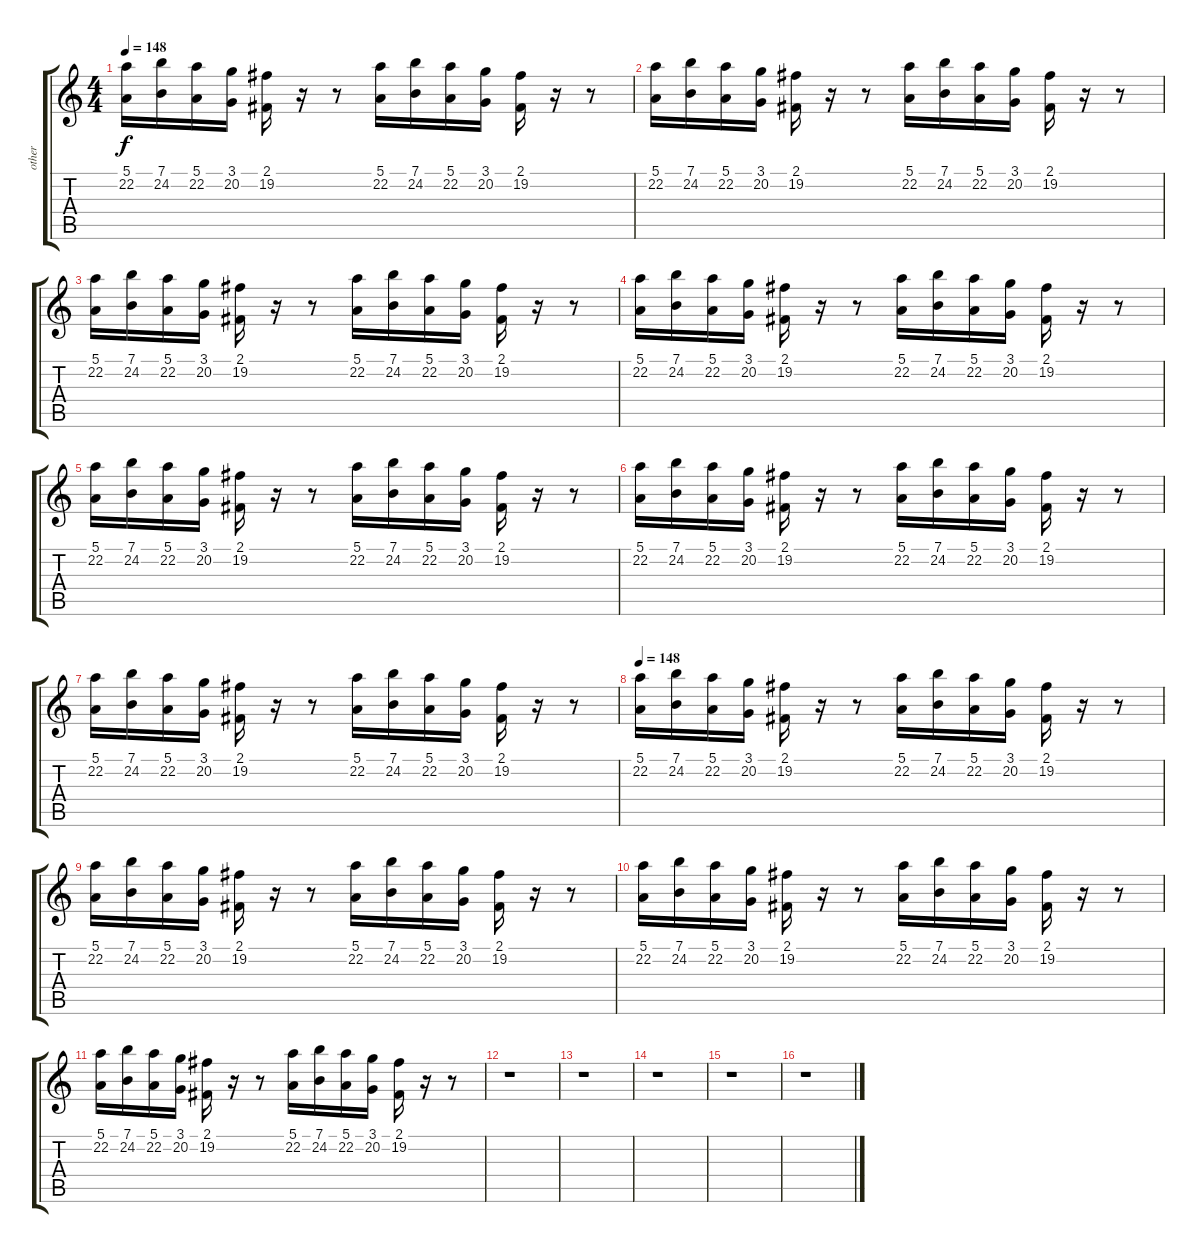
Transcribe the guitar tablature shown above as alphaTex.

\track ("other" "other") {instrument acousticgrandpiano}
\staff {score tabs}
\tuning (E4 B3 G3 D3 A2 E2) {hide}
\ts (4 4)
\tempo 148
\clef g2
\ks c
(5.1 22.2).16{dy f volume 10 balance 0 instrument stringensemble1} (7.1 24.2).16 (5.1 22.2).16 (3.1 20.2).16 (2.1 19.2).16 r.16 r.8 (5.1 22.2).16 (7.1 24.2).16 (5.1 22.2).16 (3.1 20.2).16 (2.1 19.2).16 r.16 r.8 |
(5.1 22.2).16{volume 10 balance 0 instrument stringensemble1} (7.1 24.2).16 (5.1 22.2).16 (3.1 20.2).16 (2.1 19.2).16 r.16 r.8 (5.1 22.2).16 (7.1 24.2).16 (5.1 22.2).16 (3.1 20.2).16 (2.1 19.2).16 r.16 r.8 |
(5.1 22.2).16{volume 10 balance 0 instrument stringensemble1} (7.1 24.2).16 (5.1 22.2).16 (3.1 20.2).16 (2.1 19.2).16 r.16 r.8 (5.1 22.2).16 (7.1 24.2).16 (5.1 22.2).16 (3.1 20.2).16 (2.1 19.2).16 r.16 r.8 |
(5.1 22.2).16{volume 10 balance 0 instrument stringensemble1} (7.1 24.2).16 (5.1 22.2).16 (3.1 20.2).16 (2.1 19.2).16 r.16 r.8 (5.1 22.2).16 (7.1 24.2).16 (5.1 22.2).16 (3.1 20.2).16 (2.1 19.2).16 r.16 r.8 |
(5.1 22.2).16{volume 10 balance 0 instrument stringensemble1} (7.1 24.2).16 (5.1 22.2).16 (3.1 20.2).16 (2.1 19.2).16 r.16 r.8 (5.1 22.2).16 (7.1 24.2).16 (5.1 22.2).16 (3.1 20.2).16 (2.1 19.2).16 r.16 r.8 |
(5.1 22.2).16{volume 10 balance 0 instrument stringensemble1} (7.1 24.2).16 (5.1 22.2).16 (3.1 20.2).16 (2.1 19.2).16 r.16 r.8 (5.1 22.2).16 (7.1 24.2).16 (5.1 22.2).16 (3.1 20.2).16 (2.1 19.2).16 r.16 r.8 |
(5.1 22.2).16{volume 10 balance 0 instrument stringensemble1} (7.1 24.2).16 (5.1 22.2).16 (3.1 20.2).16 (2.1 19.2).16 r.16 r.8 (5.1 22.2).16 (7.1 24.2).16 (5.1 22.2).16 (3.1 20.2).16 (2.1 19.2).16 r.16 r.8 |
\tempo 148
(5.1 22.2).16{volume 10 balance 0 instrument stringensemble1} (7.1 24.2).16 (5.1 22.2).16 (3.1 20.2).16 (2.1 19.2).16 r.16 r.8 (5.1 22.2).16 (7.1 24.2).16 (5.1 22.2).16 (3.1 20.2).16 (2.1 19.2).16 r.16 r.8 |
(5.1 22.2).16{volume 10 balance 0 instrument stringensemble1} (7.1 24.2).16 (5.1 22.2).16 (3.1 20.2).16 (2.1 19.2).16 r.16 r.8 (5.1 22.2).16 (7.1 24.2).16 (5.1 22.2).16 (3.1 20.2).16 (2.1 19.2).16 r.16 r.8 |
(5.1 22.2).16{volume 10 balance 0 instrument stringensemble1} (7.1 24.2).16 (5.1 22.2).16 (3.1 20.2).16 (2.1 19.2).16 r.16 r.8 (5.1 22.2).16 (7.1 24.2).16 (5.1 22.2).16 (3.1 20.2).16 (2.1 19.2).16 r.16 r.8 |
(5.1 22.2).16{volume 10 balance 0 instrument stringensemble1} (7.1 24.2).16 (5.1 22.2).16 (3.1 20.2).16 (2.1 19.2).16 r.16 r.8 (5.1 22.2).16 (7.1 24.2).16 (5.1 22.2).16 (3.1 20.2).16 (2.1 19.2).16 r.16 r.8 |
r.1 |
r.1 |
r.1 |
r.1 |
r.1
